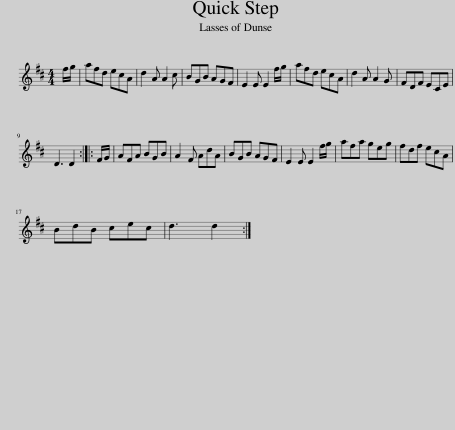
X:1
L:1/8
M:4/4
I:linebreak $
K:D
V:1 treble
V:1
 f/g/ | afd ecA | d2 A A2 c | BGB AGF | E2 E E2 f/g/ | %5
 afd ecA | d2 A A2 G | FDF ECE |$ D3 D2 :: F/G/ | %10
 AFA BGB | A2 F AdA | BGB AGF | E2 E E2 f/g/ | afa geg | %15
 fdf ecA |$ BdB cec | d3 d2 :| %18
